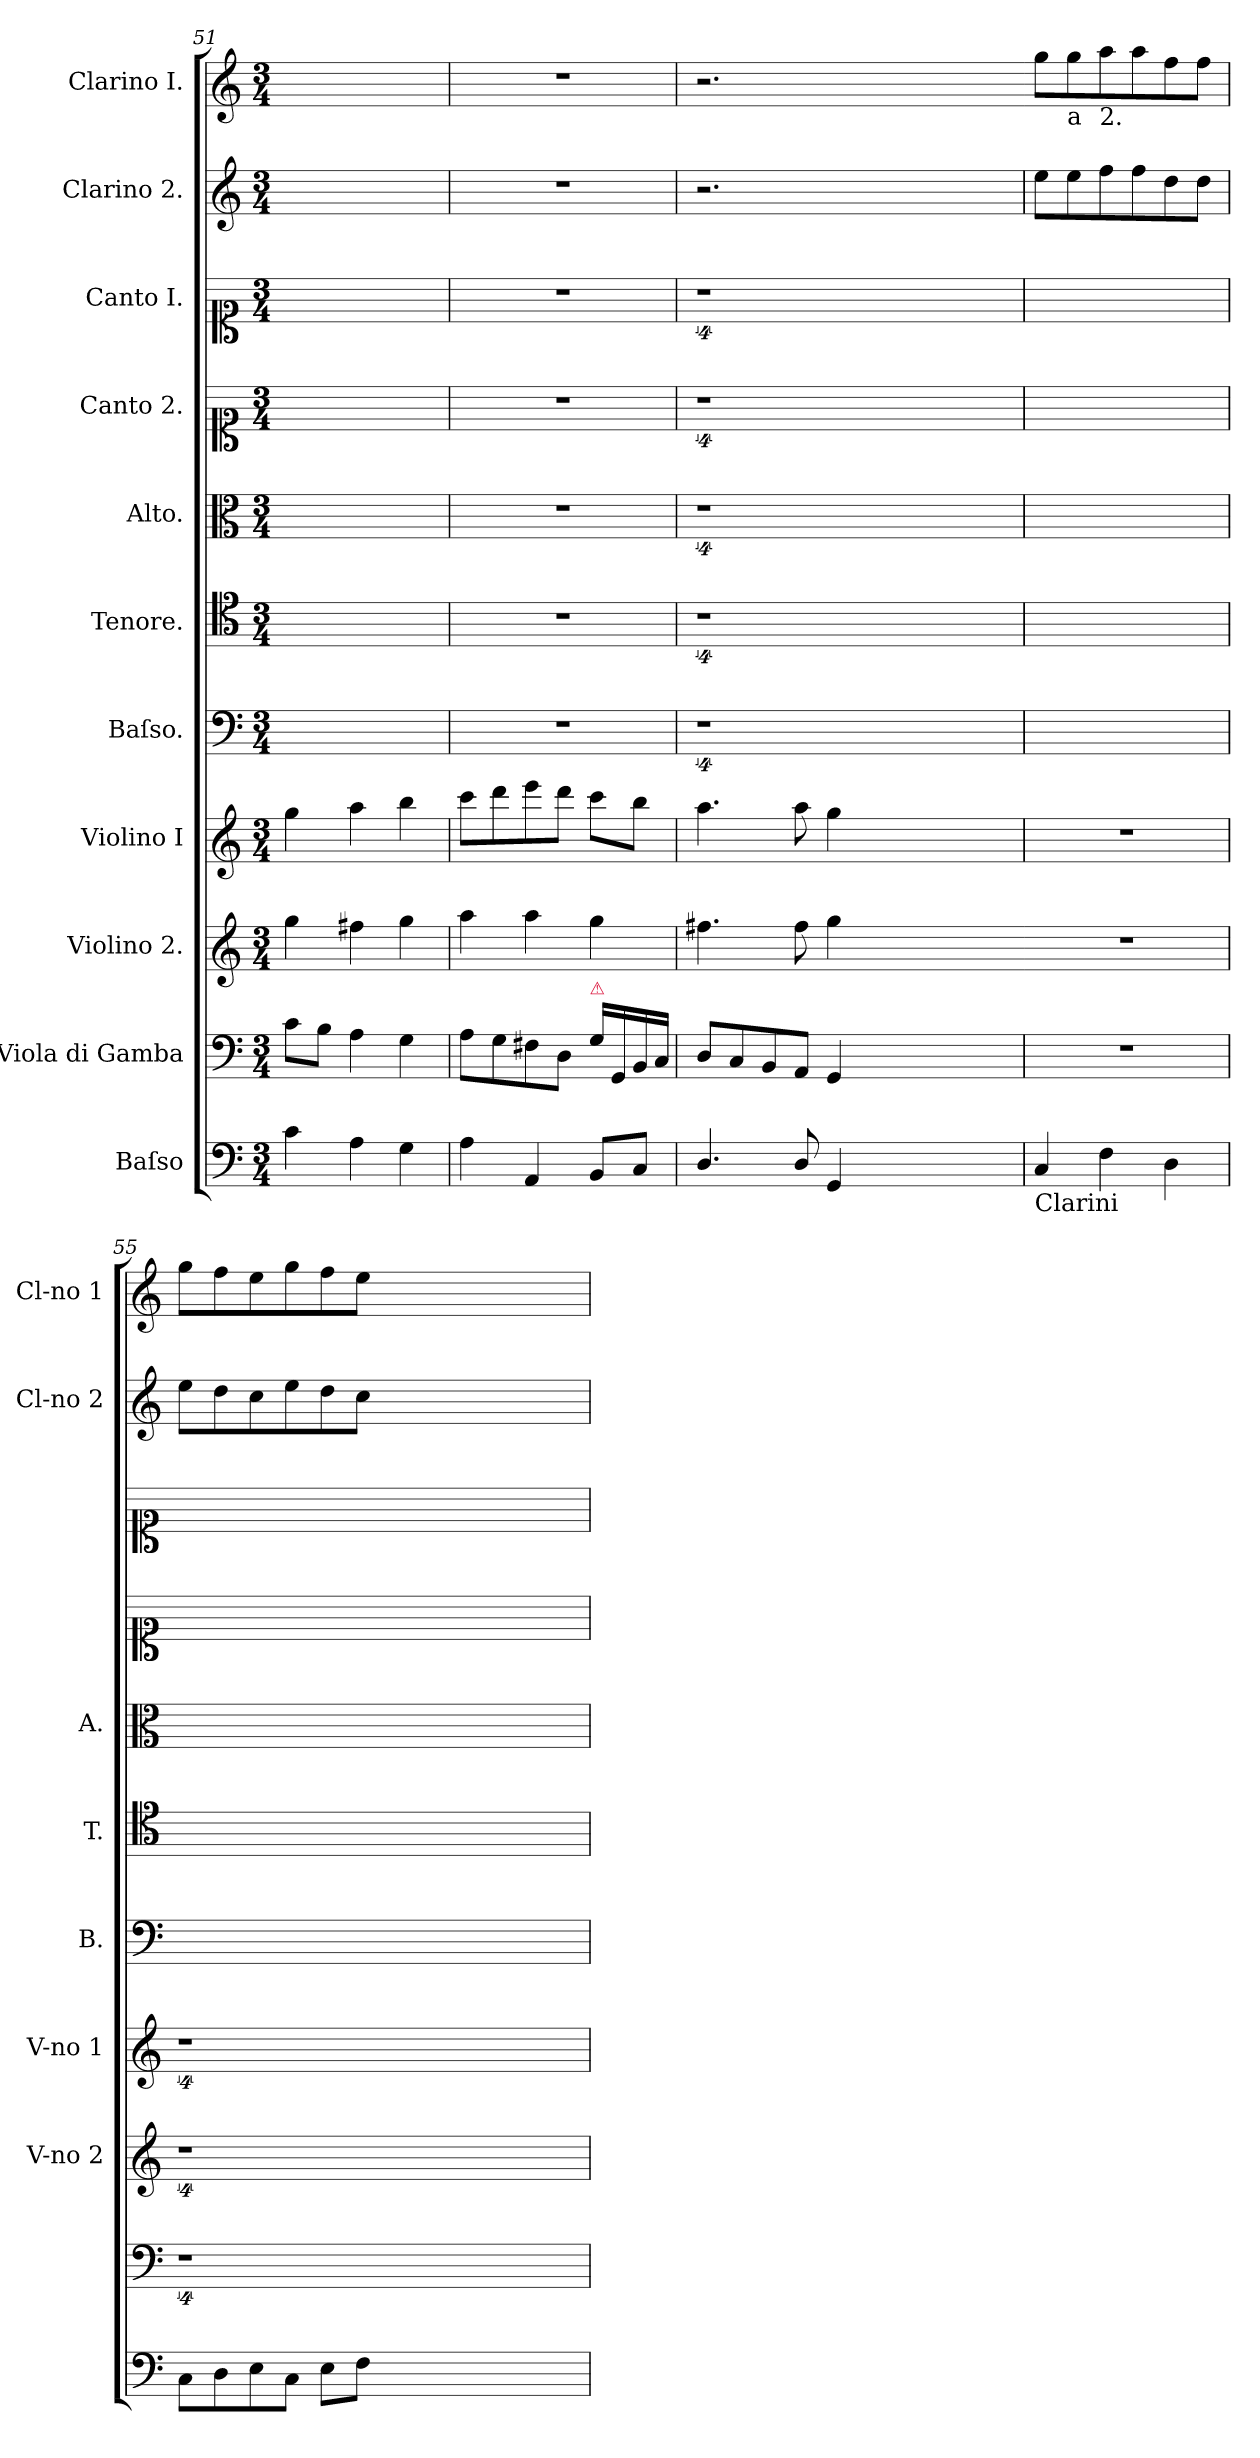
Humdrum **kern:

**kern	**kern	**kern	**kern	**kern	**kern	**kern	**kern	**kern	**kern	**kern
*part11	*part10	*part9	*part8	*part7	*part6	*part5	*part4	*part3	*part2	*part1
*staff11	*staff10	*staff9	*staff8	*staff7	*staff6	*staff5	*staff4	*staff3	*staff2	*staff1
*I"Baſso	*I"Viola di Gamba	*I"Violino 2.	*I"Violino I	*I"Baſso.	*I"Tenore.	*I"Alto.	*I"Canto 2.	*I"Canto I.	*I"Clarino 2.	*I"Clarino I.
*	*	*I'V-no 2	*I'V-no 1	*I'B.	*I'T.	*I'A.	*	*	*I'Cl-no 2	*I'Cl-no 1
*clefF4	*clefF4	*clefG2	*clefG2	*clefF4	*clefC4	*clefC3	*clefC1	*clefC1	*clefG2	*clefG2
*k[]	*k[]	*k[]	*k[]	*k[]	*k[]	*k[]	*k[]	*k[]	*k[]	*k[]
*C:	*C:	*C:	*C:	*C:	*C:	*C:	*C:	*C:	*C:	*C:
*M3/4	*M3/4	*M3/4	*M3/4	*M3/4	*M3/4	*M3/4	*M3/4	*M3/4	*M3/4	*M3/4
=51	=51	=51	=51	=51	=51	=51	=51	=51	=51	=51
4c\	8c\L	4gg\	4gg\	2.ryy	2.ryy	2.ryy	2.ryy	2.ryy	2.ryy	2.ryy
.	8B\J	.	.	.	.	.	.	.	.	.
4A\	4A\	4ff#X\	4aa\	.	.	.	.	.	.	.
4G\	4G\	4gg\	4bb\	.	.	.	.	.	.	.
=52	=52	=52	=52	=52	=52	=52	=52	=52	=52	=52
4A\	8A\L	4aa\	8ccc\L	2.r	2.r	2.r	2.r	2.r	2.r	2.r
.	8G\	.	8ddd\	.	.	.	.	.	.	.
4AA/	8F#X\	4aa\	8eee\	.	.	.	.	.	.	.
.	8D\J	.	8ddd\J	.	.	.	.	.	.	.
!	!LO:TX:a:color=crimson:t=⚠	!	!	!	!	!	!	!	!	!
8BB/L	16G\LL	4gg\	8ccc\L	.	.	.	.	.	.	.
.	16GG/	.	.	.	.	.	.	.	.	.
8C/J	16BB/	.	8bb\J	.	.	.	.	.	.	.
.	16C/JJ	.	.	.	.	.	.	.	.	.
=53	=53	=53	=53	=53	=53	=53	=53	=53	=53	=53
4.D/	8D/L	4.ff#X\	4.aa\	4%9r	4%9r	4%9r	4%9r	4%9r	2.r	2.r
.	8C/	.	.	.	.	.	.	.	.	.
.	8BB/	.	.	.	.	.	.	.	.	.
8D/	8AA/J	8ff#\	8aa\	.	.	.	.	.	.	.
4GG/	4GG/	4gg\	4gg\	.	.	.	.	.	.	.
1.ryy	1.ryy	1.ryy	1.ryy	.	.	.	.	.	1.ryy	1.ryy
=54	=54	=54-	=54	=54	=54	=54	=54	=54	=54	=54-
!LO:TX:b:t=Clarini	!	!	!	!	!	!	!	!	!	!
4C/	2.r	2.r	2.r	2.ryy	2.ryy	2.ryy	2.ryy	2.ryy	8ee\L	8gg\L
!	!	!	!	!	!	!	!	!	!	!LO:TX:b:t=a
.	.	.	.	.	.	.	.	.	8ee\	8gg\
!	!	!	!	!	!	!	!	!	!	!LO:TX:b:t=2.
4F\	.	.	.	.	.	.	.	.	8ff\	8aa\
.	.	.	.	.	.	.	.	.	8ff\	8aa\
4D\	.	.	.	.	.	.	.	.	8dd\	8ff\
.	.	.	.	.	.	.	.	.	8dd\J	8ff\J
=55	=55	=55	=55	=55	=55	=55	=55	=55	=55	=55
8C\L	4%9r	4%9r	4%9r	0ryy	0ryy	0ryy	0ryy	0ryy	8ee\L	8gg\L
8D\	.	.	.	.	.	.	.	.	8dd\	8ff\
8E\	.	.	.	.	.	.	.	.	8cc\	8ee\
8C\J	.	.	.	.	.	.	.	.	8ee\	8gg\
8E\L	.	.	.	.	.	.	.	.	8dd\	8ff\
8F\J	.	.	.	.	.	.	.	.	8cc\J	8ee\J
1.ryy	.	.	.	.	.	.	.	.	1.ryy	1.ryy
.	.	.	.	4ryy	4ryy	4ryy	4ryy	4ryy	.	.
=	=	=	=	=	=	=	=	=	=	=
*-	*-	*-	*-	*-	*-	*-	*-	*-	*-	*-
